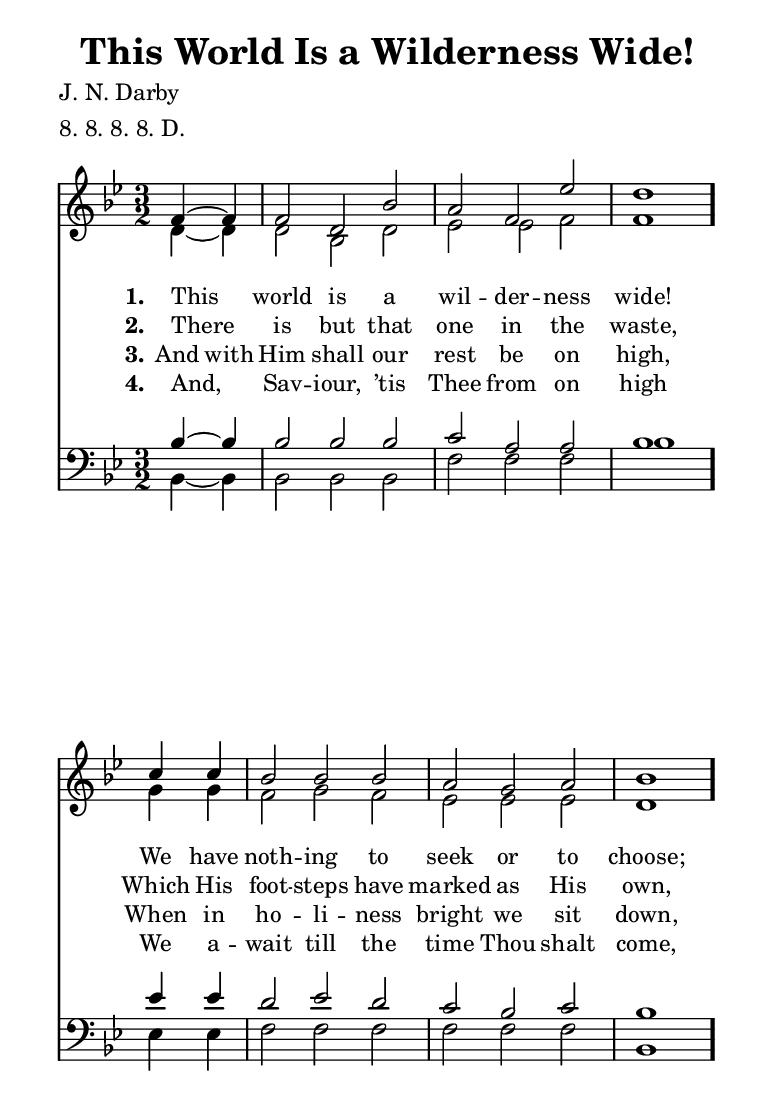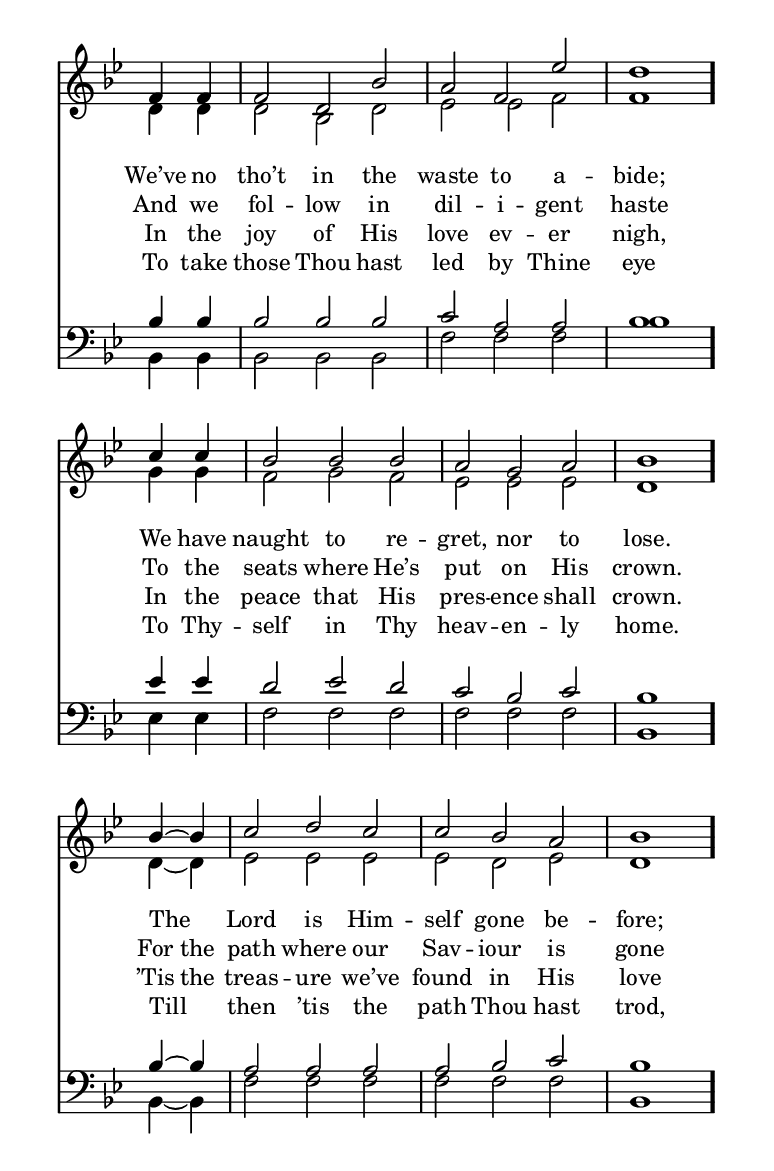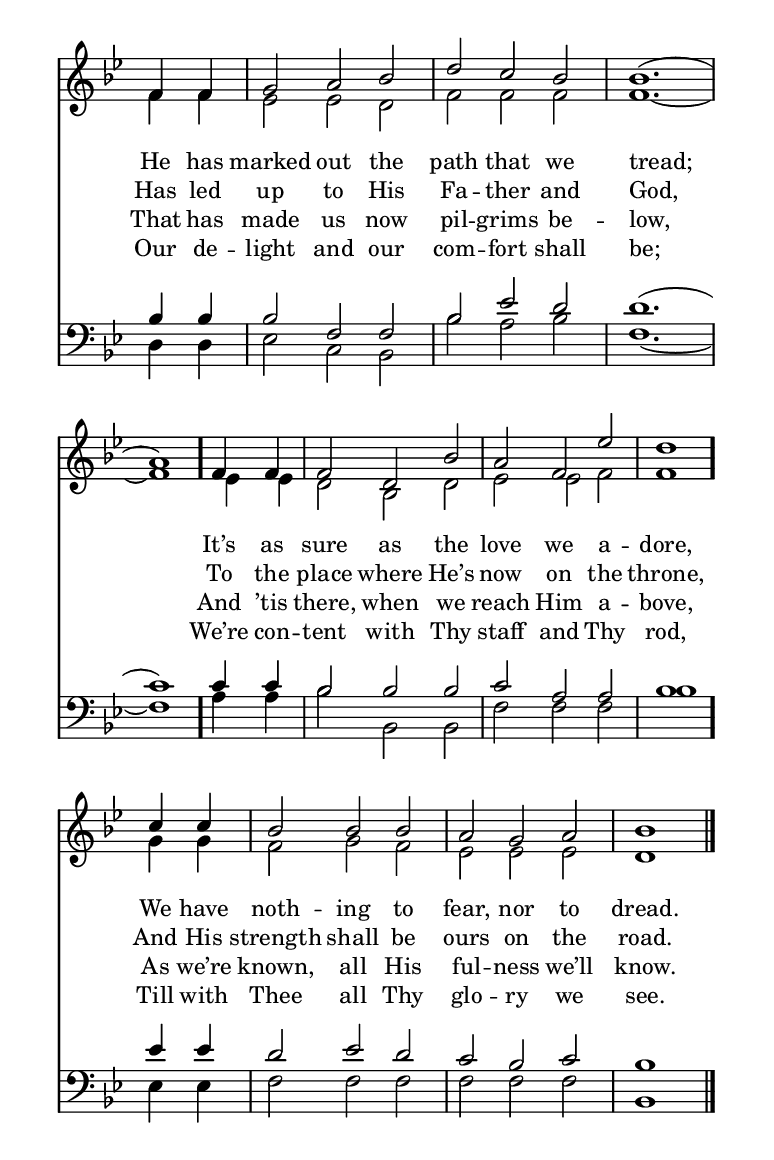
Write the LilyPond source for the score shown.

\include "common/global.ily"
\paper {
  \include "common/paper.ily"
  ragged-last-bottom = ##t
  systems-per-page = #(cond (is-eogsized 4) (#t #f))
  system-count = #(cond (is-eogsized 5) (#t #f))
}

\header{
  hymnnumber = "269"
  title = "This World Is a Wilderness Wide!"
  tunename = "Faithfulness"
  meter = "8. 8. 8. 8. D."
  poet = "J. N. Darby"
  composer = ""
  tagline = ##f
}

global = {
  \include "common/overrides.ily"
  \override Staff.TimeSignature.style = #'()
  \time 3/2
  \override Score.MetronomeMark.transparent = ##t % hide all fermata changes too
  \tempo 2=110
  \key bes \major
  \partial 2
  \autoBeamOff
}

patternA = { c4 c | c2 c c | c c c | c1 }
patternB = { c4 c | c2 c c | c c c | c1. | a1 }

notesSoprano = {
\global
\relative c' {

  \changePitch \patternA { f ~ f | f d bes' | a f ees' | d }
  \changePitch \patternA { c c | bes bes bes | a g a | bes }
  \changePitch \patternA { f f | f d bes' | a f ees' | d }
  \changePitch \patternA { c c | bes bes bes | a g a | bes }
  \changePitch \patternA { bes ~ bes | c d c | c bes a | bes }
  \changePitch \patternB { f f | g a bes | d c bes | bes( | a) }
  \changePitch \patternA { f f | f d bes' | a f ees' | d }
  \changePitch \patternA { c c | bes bes bes | a g a | bes }

  \bar "|."

}
}

notesAlto = {
\global
\relative e' {

  \changePitch \patternA { d ~ d | d bes d | ees ees f | f }
  \changePitch \patternA { g g | f g f | ees ees ees | d }
  \changePitch \patternA { d d | d bes d | ees ees f | f }
  \changePitch \patternA { g g | f g f | ees ees ees | d }
  \changePitch \patternA { d ~ d | ees ees ees | ees d ees | d }
  \changePitch \patternB { f f | ees ees d | f f f | f ~ | f }
  \changePitch \patternA { ees ees | d bes d | ees ees f | f }
  \changePitch \patternA { g g | f g f | ees ees ees | d }

}
}

notesTenor = {
\global
\relative a {

  \changePitch \patternA { bes ~ bes | bes bes bes | c a a | bes }
  \changePitch \patternA { ees ees | d ees d | c bes c | bes }
  \changePitch \patternA { bes bes | bes bes bes | c a a | bes }
  \changePitch \patternA { ees ees | d ees d | c bes c | bes }
  \changePitch \patternA { bes ~ bes | a a a | a bes c | bes }
  \changePitch \patternB { bes bes | bes f f | bes ees d | d( | c) }
  \changePitch \patternA { c c | bes bes bes | c a a | bes }
  \changePitch \patternA { ees ees | d ees d | c bes c | bes }

}
}

notesBass = {
\global
\relative f, {

  \changePitch \patternA { bes ~ bes | bes bes bes | f' f f | bes }
  \changePitch \patternA { ees, ees | f f f | f f f | bes, }
  \changePitch \patternA { bes bes | bes bes bes | f' f f | bes }
  \changePitch \patternA { ees, ees | f f f | f f f | bes, }
  \changePitch \patternA { bes ~ bes | f' f f | f f f | bes, }
  \changePitch \patternB { d d | ees c bes | bes' a bes | f ~ | f }
  \changePitch \patternA { a a | bes bes, bes | f' f f | bes }
  \changePitch \patternA { ees, ees | f f f | f f f | bes, }

}
}

wordsA = \lyricmode {
\set stanza = "1."

This world is a wil -- der -- ness wide! \bar "."
We have noth -- ing to seek or to choose; \bar "."
We’ve no tho’t in the waste to a -- bide; \bar "."
We have naught to re -- gret, nor to lose. \bar "."
The Lord is Him -- self gone be -- fore; \bar "."
He has marked out the path that we tread; \bar "."
It’s as sure as the love we a -- dore, \bar "."
We have noth -- ing to fear, nor to dread. \bar "."

}

wordsB = \lyricmode {
\set stanza = "2."

There is but that one in the waste,
Which His foot -- steps have marked as His own,
And we fol -- low in dil -- i -- gent haste
To the seats where He’s put on His crown.
{ \mon } For the { \moff } path where our Sav -- iour is gone
Has led up to His Fa -- ther and God,
To the place where He’s now on the throne,
And His strength shall be ours on the road.

}

wordsC = \lyricmode {
\set stanza = "3."

{ \mon } And with { \moff } Him shall our rest be on high,
When in ho -- li -- ness bright we sit down,
In the joy of His love ev -- er nigh,
In the peace that His pres -- ence shall crown.
{ \mon } ’Tis the { \moff } treas -- ure we’ve found in His love
That has made us now pil -- grims be -- low,
And ’tis there, when we reach Him a -- bove,
As we’re known, all His ful -- ness we’ll know.

}

wordsD = \lyricmode {
\set stanza = "4."

And, Sav -- iour, ’tis Thee from on high
We a -- wait till the time Thou shalt come,
To take those Thou hast led by Thine eye
To Thy -- self in Thy heav -- en -- ly home.
Till then ’tis the path Thou hast trod,
Our de -- light and our com -- fort shall be;
We’re con -- tent with Thy staff and Thy rod,
Till with Thee all Thy glo -- ry we see.

}

\score {
  \context ChoirStaff <<
    \context Staff = upper <<
      \set ChoirStaff.systemStartDelimiter = #'SystemStartBar
      \context Voice  = sopranos { \voiceOne << \notesSoprano >> }
      \context Voice  = altos { \voiceTwo << \notesAlto >> }
      \context Lyrics = one   \lyricsto sopranos \wordsA
      \context Lyrics = two   \lyricsto sopranos \wordsB
      \context Lyrics = three \lyricsto sopranos \wordsC
      \context Lyrics = four  \lyricsto sopranos \wordsD
    >>
    \context Staff = men <<
      \clef bass
      \context Voice  = tenors { \voiceOne << \notesTenor >> }
      \context Voice  = basses { \voiceTwo << \notesBass >> }
    >>
  >>
  \layout {
    \include "common/layout.ily"
  }
  \midi{
    \include "common/midi.ily"
  }
}

\version "2.18.2"  % necessary for upgrading to future LilyPond versions.

% vi:set et ts=2 sw=2 ai nocindent syntax=lilypond:
